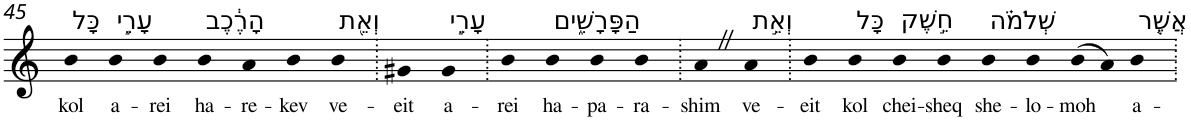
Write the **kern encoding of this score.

**kern	**text
*part1	*part1
*staff1	*staff1
*I"Piano	*
*I'Pno	*
!!LO:PB:g=z
*clefG2	*
*k[]	*
=45	=45
!LO:TX:a:t=כָּל	!
!	!LO:LY:b
4b	kol
!LO:TX:a:t=עָרֵ֣י	!
!	!LO:LY:b
4b	a-
!	!LO:LY:b
4b	-rei
!LO:TX:a:t=הָרֶ֔כֶב	!
!	!LO:LY:b
4b	ha-
!	!LO:LY:b
4a	-re-
!	!LO:LY:b
4b	-kev
!LO:TX:a:t=וְאֵ֖ת	!
!	!LO:LY:b
4b	ve-
=46.	=46.
!	!LO:LY:b
4g#X	-eit
!LO:TX:a:t=עָרֵ֣י	!
!	!LO:LY:b
4g#	a-
=47.	=47.
!	!LO:LY:b
4b	-rei
!LO:TX:a:t=הַפָּרָשִׁ֑ים	!
!	!LO:LY:b
4b	ha-
!	!LO:LY:b
4b	-pa-
!	!LO:LY:b
4b	-ra-
=48.	=48.
!	!LO:LY:b
4aZ	-shim
!LO:TX:a:t=וְאֵ֣ת	!
!	!LO:LY:b
4a	ve-
=49.	=49.
!	!LO:LY:b
4b	-eit
!LO:TX:a:t=כָּל	!
!	!LO:LY:b
4b	kol
!LO:TX:a:t=חֵ֣שֶׁק	!
!	!LO:LY:b
4b	chei-
!	!LO:LY:b
4b	-sheq
!LO:TX:a:t=שְׁלֹמֹ֗ה	!
!	!LO:LY:b
4b	she-
!	!LO:LY:b
4b	-lo-
!	!LO:LY:b
(>8b	-moh
8a)	.
!LO:TX:a:t=אֲשֶׁ֤ר	!
!	!LO:LY:b
4b	a-
=.	=.
*-	*-
